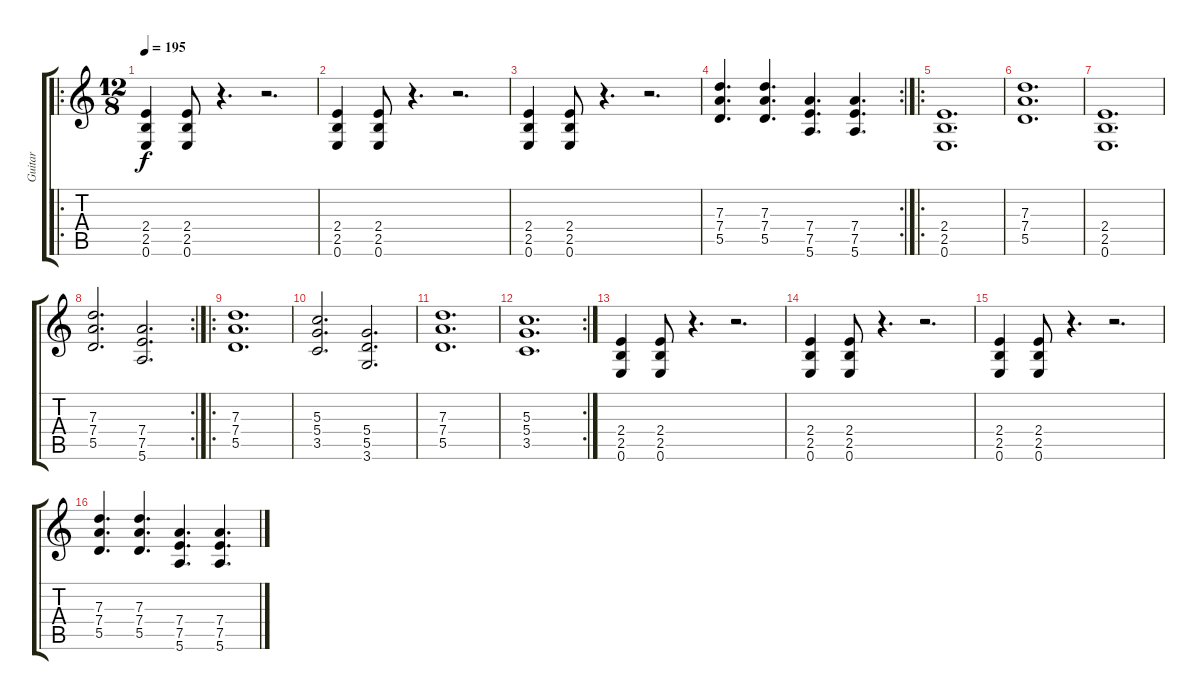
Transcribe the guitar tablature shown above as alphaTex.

\track ("Guitar" "Guitar") {instrument distortionguitar}
\staff {score tabs}
\tuning (E4 B3 G3 D3 A2 E2) {hide}
\ro
\ts (12 8)
\tempo 195
\clef g2
\ks c
(2.4 2.5 0.6).4{dy f} (2.4 2.5 0.6).8 r.4{d} r.2{d} |
(2.4 2.5 0.6).4 (2.4 2.5 0.6).8 r.4{d} r.2{d} |
(2.4 2.5 0.6).4 (2.4 2.5 0.6).8 r.4{d} r.2{d} |
\rc 2
(7.3 7.4 5.5).4{d} (7.3 7.4 5.5).4{d} (7.4 7.5 5.6).4{d} (7.4 7.5 5.6).4{d} |
\ro
(2.4 2.5 0.6).1{d} |
(7.3 7.4 5.5).1{d} |
(2.4 2.5 0.6).1{d} |
\rc 2
(7.3 7.4 5.5).2{d} (7.4 7.5 5.6).2{d} |
\ro
(7.3 7.4 5.5).1{d} |
(5.3 5.4 3.5).2{d} (5.4 5.5 3.6).2{d} |
(7.3 7.4 5.5).1{d} |
\rc 2
(5.3 5.4 3.5).1{d} |
(2.4 2.5 0.6).4 (2.4 2.5 0.6).8 r.4{d} r.2{d} |
(2.4 2.5 0.6).4 (2.4 2.5 0.6).8 r.4{d} r.2{d} |
(2.4 2.5 0.6).4 (2.4 2.5 0.6).8 r.4{d} r.2{d} |
(7.3 7.4 5.5).4{d} (7.3 7.4 5.5).4{d} (7.4 7.5 5.6).4{d} (7.4 7.5 5.6).4{d}
